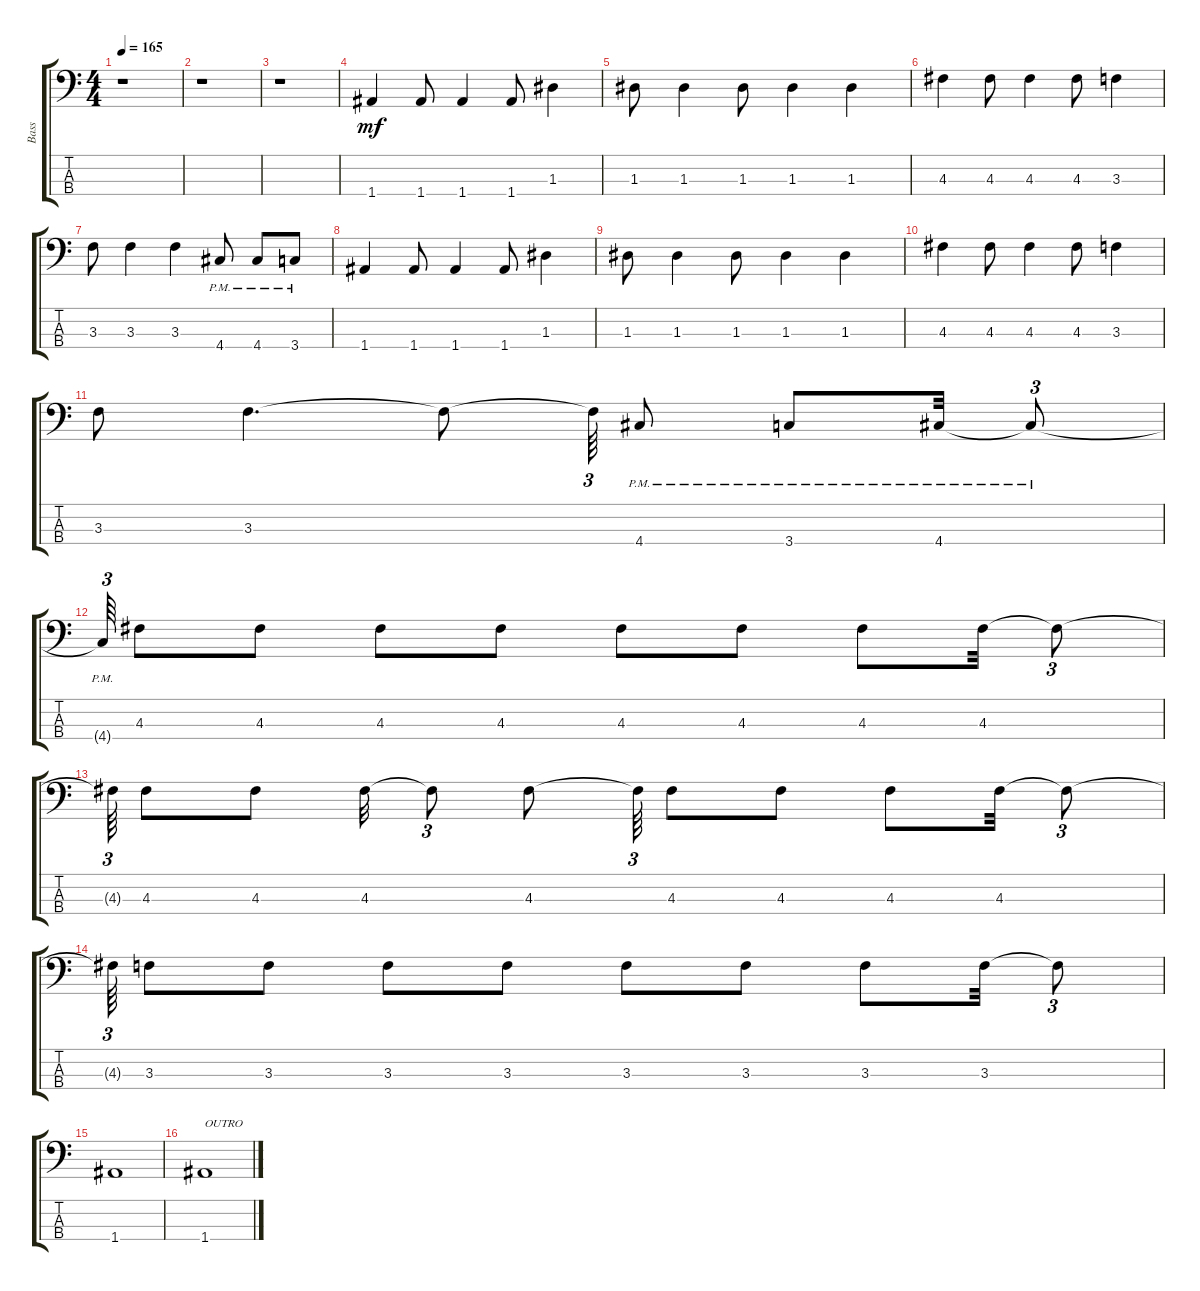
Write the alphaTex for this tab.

\track ("Bass" "Bass") {instrument electricbassfinger}
\staff {score tabs}
\tuning (C3 G2 D2 A1) {hide}
\ts (4 4)
\tempo 165
\clef f4
\ks c
r.1{dy mf} |
r.1 |
r.1 |
1.4.4 1.4.8 1.4.4 1.4.8 1.3.4 |
1.3.8 1.3.4 1.3.8 1.3.4 1.3.4 |
4.3.4 4.3.8 4.3.4 4.3.8 3.3.4 |
3.3.8 3.3.4 3.3.4 4.4{pm}.8 4.4{pm}.8 3.4{pm}.8 |
1.4.4 1.4.8 1.4.4 1.4.8 1.3.4 |
1.3.8 1.3.4 1.3.8 1.3.4 1.3.4 |
4.3.4 4.3.8 4.3.4 4.3.8 3.3.4 |
3.3.8 3.3.4{d} 3.3{t}.8 3.3{t}.64{tu (3 2)} 4.4{pm}.8 3.4{pm}.8 4.4{pm}.32 4.4{pm t}.8{tu (3 2)} |
4.4{pm t}.64{tu (3 2)} 4.3.8 4.3.8 4.3.8 4.3.8 4.3.8 4.3.8 4.3.8 4.3.32 4.3{t}.8{tu (3 2)} |
4.3{t}.64{tu (3 2)} 4.3.8 4.3.8 4.3.32 4.3{t}.8{tu (3 2)} 4.3.8 4.3{t}.64{tu (3 2)} 4.3.8 4.3.8 4.3.8 4.3.32 4.3{t}.8{tu (3 2)} |
4.3{t}.64{tu (3 2)} 3.3.8 3.3.8 3.3.8 3.3.8 3.3.8 3.3.8 3.3.8 3.3.32 3.3{t}.8{tu (3 2)} |
1.4.1 |
1.4.1{txt "OUTRO"}
